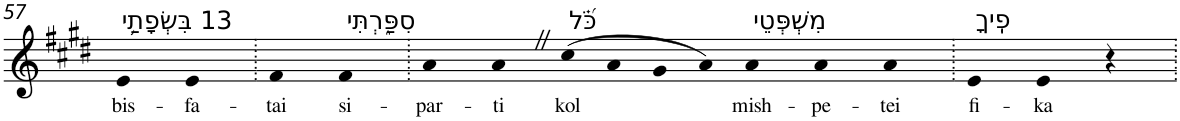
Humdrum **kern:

**kern	**text
*part1	*part1
*staff1	*staff1
*I"Piano	*
*I'Pno	*
!!LO:PB:g=z
*clefG2	*
*k[f#c#g#d#]	*
*E:	*
=57	=57
!LO:TX:a:t=13 בִּשְׂפָתַ֥י	!
!	!LO:LY:b
4e	bis-
!	!LO:LY:b
4e	-fa-
=58.	=58.
!	!LO:LY:b
4f#	-tai
!LO:TX:a:t=סִפַּ֑רְתִּי	!
!	!LO:LY:b
4f#	si-
=59.	=59.
!	!LO:LY:b
4a	-par-
!	!LO:LY:b
4aZ	-ti
!LO:TX:a:t=כֹּ֝֗ל	!
!	!LO:LY:b
(>8cc#	kol
8a	.
8g#	.
8a)	.
!LO:TX:a:t=מִשְׁפְּטֵי	!
!	!LO:LY:b
4a	mish-
!	!LO:LY:b
4a	-pe-
!	!LO:LY:b
4a	-tei
=60.	=60.
!LO:TX:a:t=פִֽיךָ	!
!	!LO:LY:b
4e	fi-
!	!LO:LY:b
4e	-ka
4r	.
=.	=.
*-	*-
